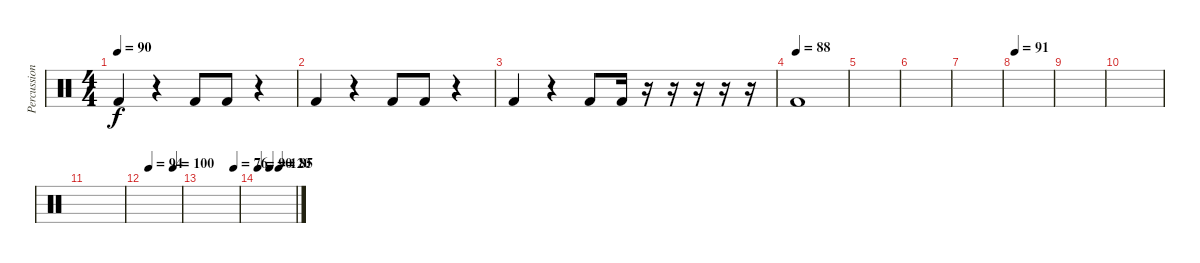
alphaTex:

\track ("Percussion" "Percussion") {instrument percussion}
\staff {score}
\articulation defaults
\ts (4 4)
\tempo 90
\clef neutral
\ks c "Kick (hit) 2".4{dy f}
r.4 "Kick (hit) 2".8 "Kick (hit) 2".8 r.4 |
"Kick (hit) 2".4 r.4 "Kick (hit) 2".8 "Kick (hit) 2".8 r.4 |
"Kick (hit) 2".4 r.4 "Kick (hit) 2".8 "Kick (hit) 2".16 r.16 r.16 r.16 r.16 r.16 |
\tempo (88)
"Kick (hit) 2".1 |
|
|
|
\tempo 91
|
|
|
|
\tempo (94 0.125)
\tempo (100 0.7916666666666666)
|
\tempo (76 0.875)
|
\tempo 90
\tempo (120 0.3125)
\tempo (85 0.5625)
